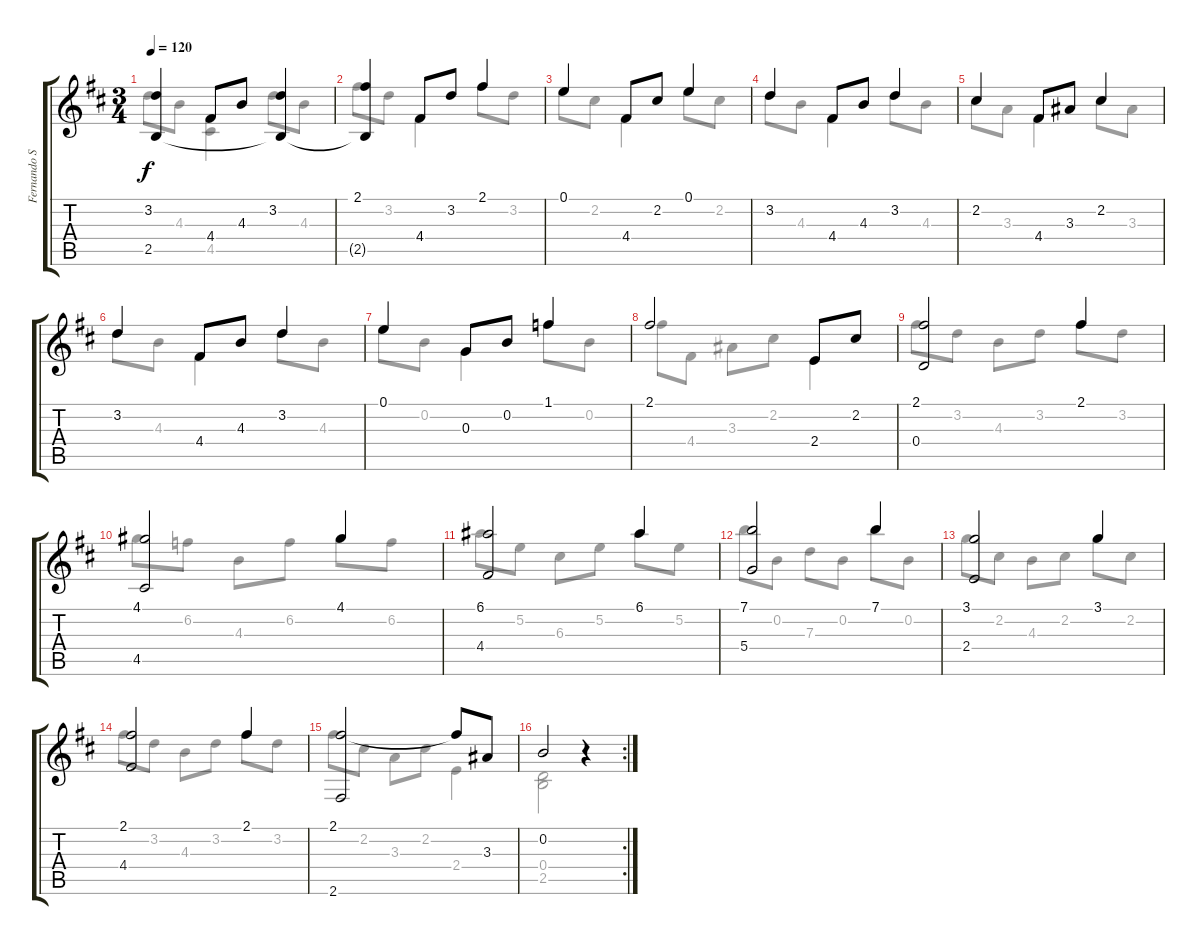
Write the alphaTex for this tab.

\track ("Fernando Sor" "Fernando S") {instrument acousticguitarnylon}
\staff {score tabs}
\tuning (E4 B3 G3 D3 A2 E2) {hide}
\voice
\ts (3 4)
\tempo 120
\clef g2
\ks d
(3.2 2.5).4{dy f} 4.4.8 4.3.8 (3.2 2.5{t}).4 |
(2.1 2.5{t}).4 4.4.8 3.2.8 2.1.4 |
0.1.4 4.4.8 2.2.8 0.1.4 |
3.2.4 4.4.8 4.3.8 3.2.4 |
2.2.4 4.4.8 3.3.8 2.2.4 |
3.2.4 4.4.8 4.3.8 3.2.4 |
0.1.4 0.3.8 0.2.8 1.1.4 |
2.1.2 2.4.8 2.2.8 |
(2.1 0.4).2 2.1.4 |
(4.1 4.5).2 4.1.4 |
(6.1 4.4).2 6.1.4 |
(7.1 5.4).2 7.1.4 |
(3.1 2.4).2 3.1.4 |
(2.1 4.4).2 2.1.4 |
(2.1 2.6).2 2.1{t}.8 3.3.8 |
\rc 2
0.2.2 r.4
\voice
\clef g2
\ottava regular
\simile none
\ks d
3.2.8{dy f} 4.3.8 (4.4 4.5{t}).4 3.2.8 4.3.8 |
2.1.8 3.2.8 4.4.4 2.1.8 3.2.8 |
0.1.8 2.2.8 4.4.4 0.1.8 2.2.8 |
3.2.8 4.3.8 4.4.4 3.2.8 4.3.8 |
2.2.8 3.3.8 4.4.4 2.2.8 3.3.8 |
3.2.8 4.3.8 4.4.4 3.2.8 4.3.8 |
0.1.8 0.2.8 0.3.4 1.1.8 0.2.8 |
2.1.8 4.4.8 3.3.8 2.2.8 2.4.4 |
2.1.8 3.2.8 4.3.8 3.2.8 2.1.8 3.2.8 |
4.1.8 6.2.8 4.3.8 6.2.8 4.1.8 6.2.8 |
6.1.8 5.2.8 6.3.8 5.2.8 6.1.8 5.2.8 |
7.1.8 0.2.8 7.3.8 0.2.8 7.1.8 0.2.8 |
3.1.8 2.2.8 4.3.8 2.2.8 3.1.8 2.2.8 |
2.1.8 3.2.8 4.3.8 3.2.8 2.1.8 3.2.8 |
2.1.8 2.2.8 3.3.8 2.2.8 2.4.4 |
(0.4 2.5).2 r.4
